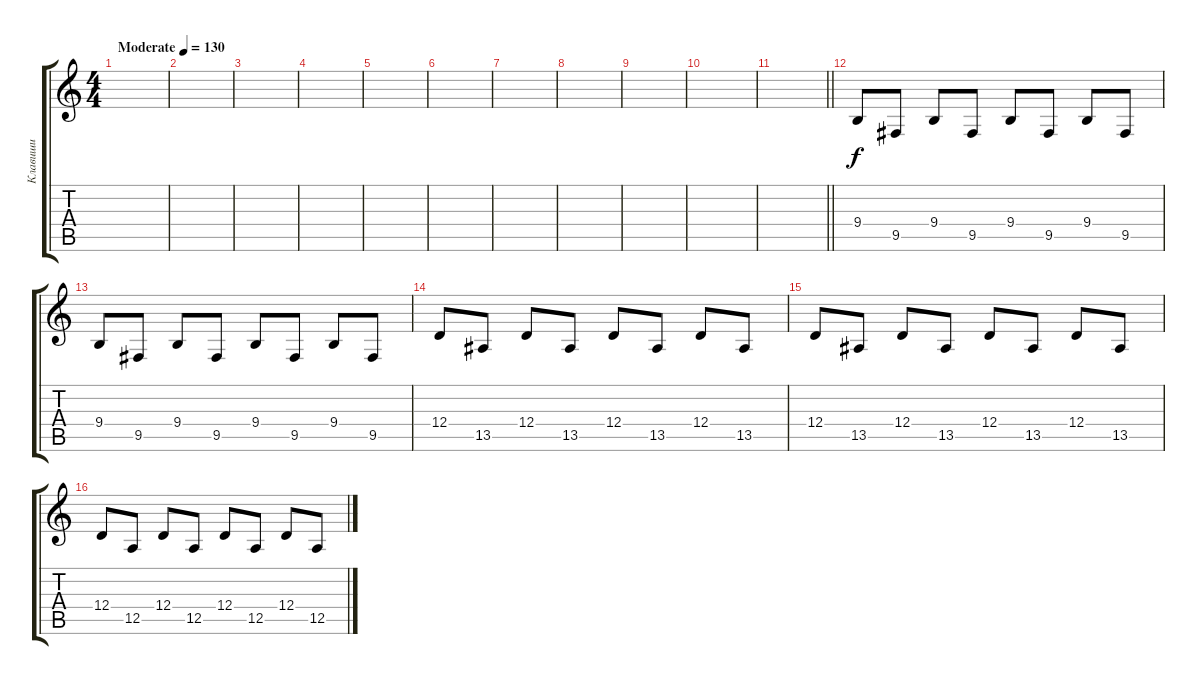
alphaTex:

\track ("Клавиши" "Клавиши") {instrument acousticgrandpiano}
\staff {score tabs}
\tuning (E4 B3 G3 D3 A2 E2) {hide}
\ts (4 4)
\tempo (130 "Moderate")
\clef g2
\ks c
|
|
|
|
|
|
|
|
|
|
\barLineRight lightlight
|
9.4.8 9.5.8 9.4.8 9.5.8 9.4.8 9.5.8 9.4.8 9.5.8 |
9.4.8 9.5.8 9.4.8 9.5.8 9.4.8 9.5.8 9.4.8 9.5.8 |
12.4.8 13.5.8 12.4.8 13.5.8 12.4.8 13.5.8 12.4.8 13.5.8 |
12.4.8 13.5.8 12.4.8 13.5.8 12.4.8 13.5.8 12.4.8 13.5.8 |
12.4.8 12.5.8 12.4.8 12.5.8 12.4.8 12.5.8 12.4.8 12.5.8
